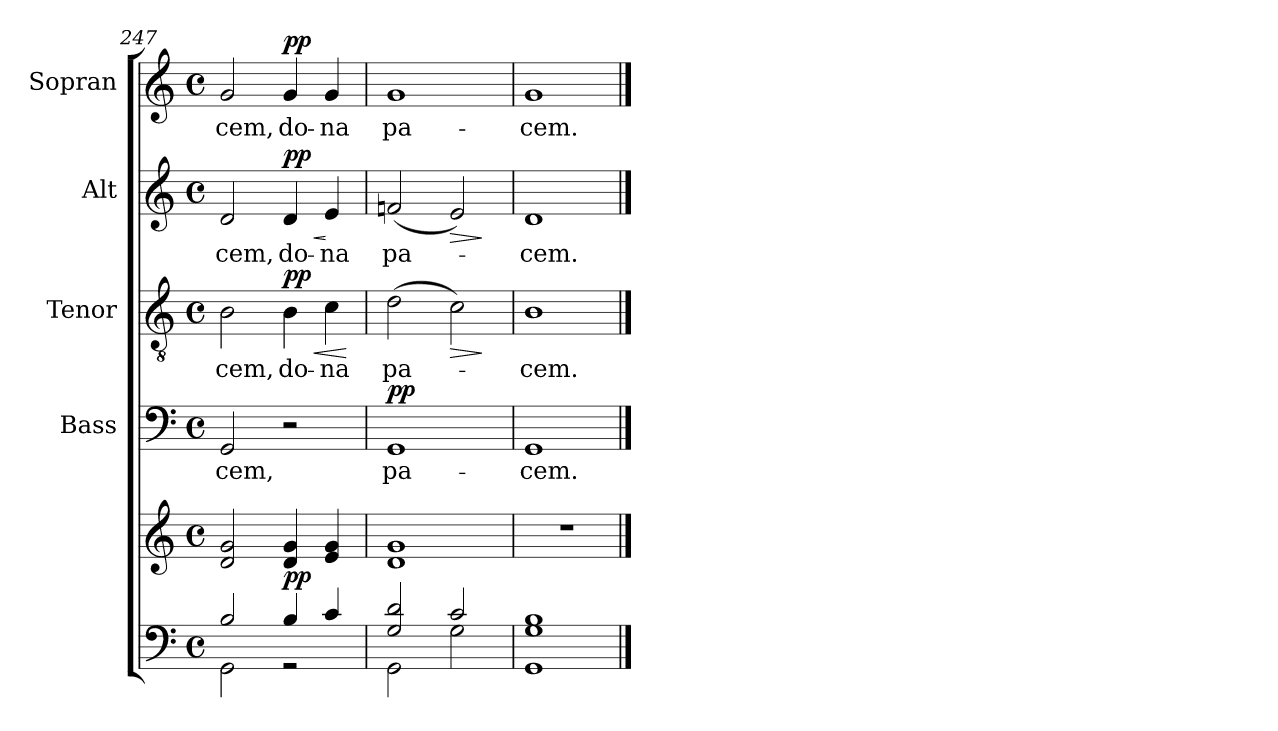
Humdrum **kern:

**kern	**kern	**dynam	**kern	**text	**dynam	**kern	**text	**dynam	**kern	**text	**dynam	**kern	**text	**dynam
*part5	*part5	*part5	*part4	*part4	*part4	*part3	*part3	*part3	*part2	*part2	*part2	*part1	*part1	*part1
*staff6	*staff5	*staff5/6	*staff4	*staff4	*staff4	*staff3	*staff3	*staff3	*staff2	*staff2	*staff2	*staff1	*staff1	*staff1
*	*	*	*I"Bass	*	*	*I"Tenor	*	*	*I"Alt	*	*	*I"Sopran	*	*
*	*	*	*I'B.	*	*	*I'T.	*	*	*I'A.	*	*	*I'S.	*	*
*clefF4	*clefG2	*	*clefF4	*	*	*clefGv2	*	*	*clefG2	*	*	*clefG2	*	*
*k[]	*k[]	*	*k[]	*	*	*k[]	*	*	*k[]	*	*	*k[]	*	*
*C:	*C:	*	*C:	*	*	*C:	*	*	*C:	*	*	*C:	*	*
*M4/4	*M4/4	*	*M4/4	*	*	*M4/4	*	*	*M4/4	*	*	*M4/4	*	*
*met(c)	*met(c)	*	*met(c)	*	*	*met(c)	*	*	*met(c)	*	*	*met(c)	*	*
=247	=247	=247	=247	=247	=247	=247	=247	=247	=247	=247	=247	=247	=247	=247
*^	*	*	*	*	*	*	*	*	*	*	*	*	*	*
!	!	!	!	!	!LO:LY:b	!	!	!LO:LY:b	!	!	!LO:LY:b	!	!	!LO:LY:b	!
2B/	2GG\	2d/ 2g/	.	2GG/	-cem,	.	2B\	-cem,	.	2d/	-cem,	.	2g/	-cem,	.
!	!	!	!LO:DY:b	!	!	!	!	!LO:LY:b	!LO:HP:b	!	!LO:LY:b	!LO:HP:b	!	!LO:LY:b	!
!	!	!	!	!	!	!	!	!	!LO:DY:n=1:a	!	!	!LO:DY:n=1:a	!	!	!LO:DY:a
4B/	2rGG	4d/ 4g/	pp	2r	.	.	4B\	do-	< pp	4d/	do-	< pp	4g/	do-	pp
!	!	!	!	!	!	!	!	!LO:LY:b	!	!	!LO:LY:b	!	!	!LO:LY:b	!
4c/	.	4e/ 4g/	.	.	.	.	4c\	-na	.	4e/	-na	[	4g/	-na	.
*v	*v	*	*	*	*	*	*	*	*	*	*	*	*	*	*
.	.	.	.	.	.	.	.	[	.	.	.	.	.	.
=248	=248	=248	=248	=248	=248	=248	=248	=248	=248	=248	=248	=248	=248	=248
*^	*	*	*	*	*	*	*	*	*	*	*	*	*	*
!	!	!	!	!	!LO:LY:b	!LO:DY:a	!	!LO:LY:b	!	!	!LO:LY:b	!	!	!LO:LY:b	!
2G/ 2d/	2GG\	1d 1g	.	1GG	pa-	pp	(>2d\	pa-	.	(<2fn/	pa-	.	1g	pa-	.
!	!	!	!	!	!	!	!	!	!LO:HP:b	!	!	!LO:HP:b	!	!	!
2c/	2G\	.	.	.	.	.	2c\)	.	>	2e/)	.	>	.	.	.
*v	*v	*	*	*	*	*	*	*	*	*	*	*	*	*	*
.	.	.	.	.	.	.	.	]	.	.	]	.	.	.
=249	=249	=249	=249	=249	=249	=249	=249	=249	=249	=249	=249	=249	=249	=249
*^	*	*	*	*	*	*	*	*	*	*	*	*	*	*
!	!	!	!	!	!LO:LY:b	!	!	!LO:LY:b	!	!	!LO:LY:b	!	!	!LO:LY:b	!
1G 1B	1GG	1r	.	1GG	-cem.	.	1B	-cem.	.	1d	-cem.	.	1g	-cem.	.
*v	*v	*	*	*	*	*	*	*	*	*	*	*	*	*	*
==	==	==	==	==	==	==	==	==	==	==	==	==	==	==
*-	*-	*-	*-	*-	*-	*-	*-	*-	*-	*-	*-	*-	*-	*-
